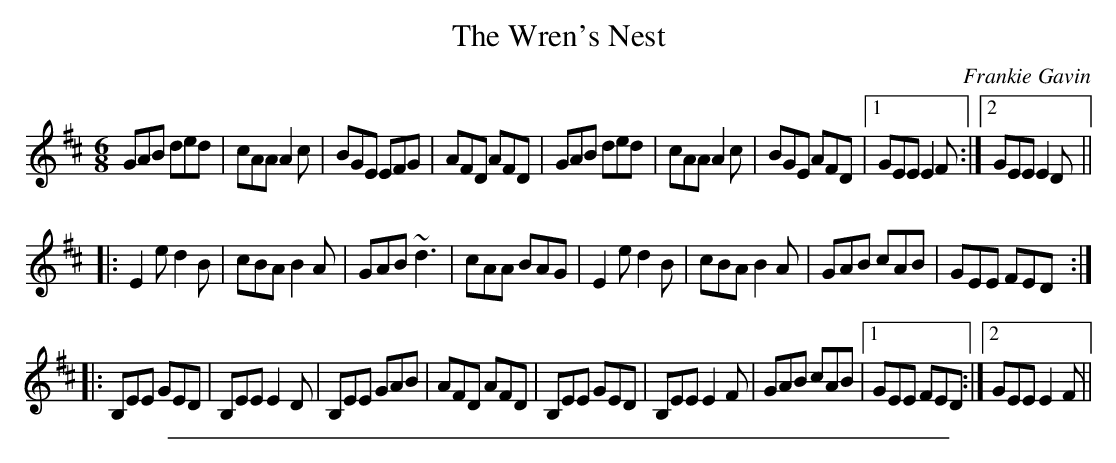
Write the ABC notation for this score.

X:1
T: Wren's Nest, The
C:Frankie Gavin
M:6/8
K:Edor
GAB ded|cAA A2c|BGE EFG|AFD AFD|GAB ded|cAA A2c|BGE AFD|1 GEE E2F:|2 GEE E2D||
|:E2e d2B|cBA B2A|GAB ~d3|cAA BAG|E2e d2B|cBA B2A|GAB cAB|GEE FED:|
|:B,EE GED|B,EE E2D|B,EE GAB|AFD AFD|B,EE GED|B,EE E2F|GAB cAB|1 GEE FED:|2 GEE E2F||
